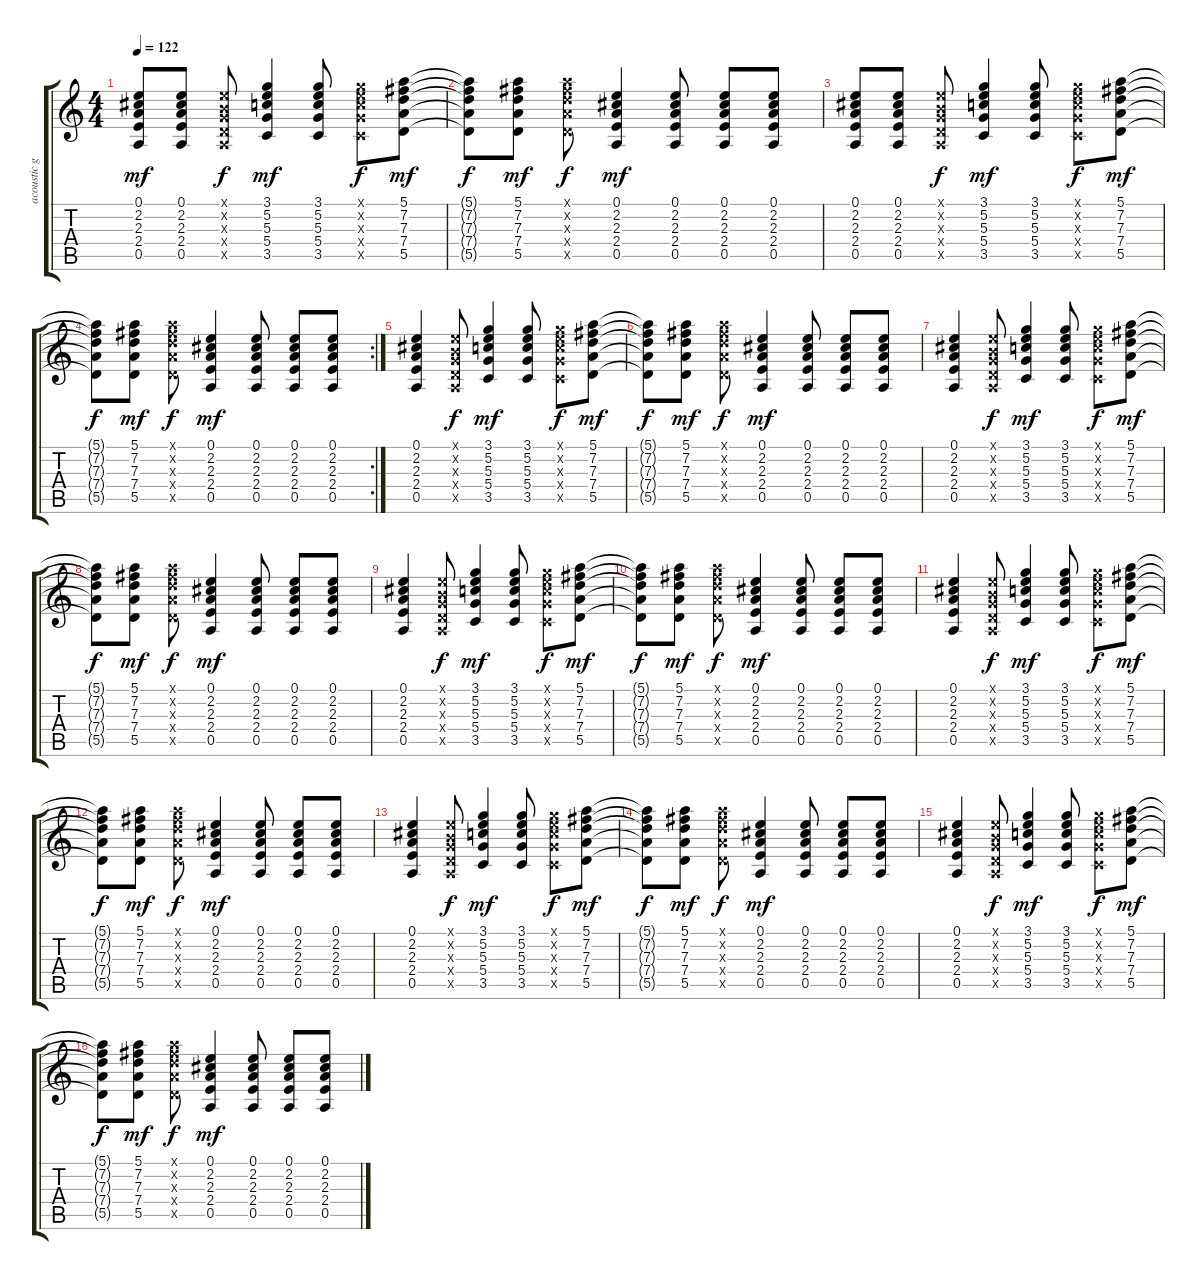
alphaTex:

\track ("acoustic guitar" "acoustic g") {instrument acousticguitarnylon}
\staff {score tabs}
\tuning (E4 B3 G3 D3 A2 E2) {hide}
\ts (4 4)
\tempo 122
\clef g2
\ks c
(0.1 2.2 2.3 2.4 0.5).8{dy mf} (0.1 2.2 2.3 2.4 0.5).8 (0.1{x} 0.2{x} 0.3{x} 0.4{x} 0.5{x}).8{dy f} (3.1 5.2 5.3 5.4 3.5).4{dy mf} (3.1 5.2 5.3 5.4 3.5).8 (3.1{x} 5.2{x} 5.3{x} 5.4{x} 3.5{x}).8{dy f} (5.1 7.2 7.3 7.4 5.5).8{dy mf} |
(5.1{t} 7.2{t} 7.3{t} 7.4{t} 5.5{t}).8{dy f} (5.1 7.2 7.3 7.4 5.5).8{dy mf} (5.1{x} 7.2{x} 7.3{x} 7.4{x} 5.5{x}).8{dy f} (0.1 2.2 2.3 2.4 0.5).4{dy mf} (0.1 2.2 2.3 2.4 0.5).8 (0.1 2.2 2.3 2.4 0.5).8 (0.1 2.2 2.3 2.4 0.5).8 |
(0.1 2.2 2.3 2.4 0.5).8 (0.1 2.2 2.3 2.4 0.5).8 (0.1{x} 0.2{x} 0.3{x} 0.4{x} 0.5{x}).8{dy f} (3.1 5.2 5.3 5.4 3.5).4{dy mf} (3.1 5.2 5.3 5.4 3.5).8 (3.1{x} 5.2{x} 5.3{x} 5.4{x} 3.5{x}).8{dy f} (5.1 7.2 7.3 7.4 5.5).8{dy mf} |
\rc 2
(5.1{t} 7.2{t} 7.3{t} 7.4{t} 5.5{t}).8{dy f} (5.1 7.2 7.3 7.4 5.5).8{dy mf} (5.1{x} 7.2{x} 7.3{x} 7.4{x} 5.5{x}).8{dy f} (0.1 2.2 2.3 2.4 0.5).4{dy mf} (0.1 2.2 2.3 2.4 0.5).8 (0.1 2.2 2.3 2.4 0.5).8 (0.1 2.2 2.3 2.4 0.5).8 |
(0.1 2.2 2.3 2.4 0.5).4 (0.1{x} 0.2{x} 0.3{x} 0.4{x} 0.5{x}).8{dy f} (3.1 5.2 5.3 5.4 3.5).4{dy mf} (3.1 5.2 5.3 5.4 3.5).8 (3.1{x} 5.2{x} 5.3{x} 5.4{x} 3.5{x}).8{dy f} (5.1 7.2 7.3 7.4 5.5).8{dy mf} |
(5.1{t} 7.2{t} 7.3{t} 7.4{t} 5.5{t}).8{dy f} (5.1 7.2 7.3 7.4 5.5).8{dy mf} (5.1{x} 7.2{x} 7.3{x} 7.4{x} 5.5{x}).8{dy f} (0.1 2.2 2.3 2.4 0.5).4{dy mf} (0.1 2.2 2.3 2.4 0.5).8 (0.1 2.2 2.3 2.4 0.5).8 (0.1 2.2 2.3 2.4 0.5).8 |
(0.1 2.2 2.3 2.4 0.5).4 (0.1{x} 0.2{x} 0.3{x} 0.4{x} 0.5{x}).8{dy f} (3.1 5.2 5.3 5.4 3.5).4{dy mf} (3.1 5.2 5.3 5.4 3.5).8 (3.1{x} 5.2{x} 5.3{x} 5.4{x} 3.5{x}).8{dy f} (5.1 7.2 7.3 7.4 5.5).8{dy mf} |
(5.1{t} 7.2{t} 7.3{t} 7.4{t} 5.5{t}).8{dy f} (5.1 7.2 7.3 7.4 5.5).8{dy mf} (5.1{x} 7.2{x} 7.3{x} 7.4{x} 5.5{x}).8{dy f} (0.1 2.2 2.3 2.4 0.5).4{dy mf} (0.1 2.2 2.3 2.4 0.5).8 (0.1 2.2 2.3 2.4 0.5).8 (0.1 2.2 2.3 2.4 0.5).8 |
(0.1 2.2 2.3 2.4 0.5).4 (0.1{x} 0.2{x} 0.3{x} 0.4{x} 0.5{x}).8{dy f} (3.1 5.2 5.3 5.4 3.5).4{dy mf} (3.1 5.2 5.3 5.4 3.5).8 (3.1{x} 5.2{x} 5.3{x} 5.4{x} 3.5{x}).8{dy f} (5.1 7.2 7.3 7.4 5.5).8{dy mf} |
(5.1{t} 7.2{t} 7.3{t} 7.4{t} 5.5{t}).8{dy f} (5.1 7.2 7.3 7.4 5.5).8{dy mf} (5.1{x} 7.2{x} 7.3{x} 7.4{x} 5.5{x}).8{dy f} (0.1 2.2 2.3 2.4 0.5).4{dy mf} (0.1 2.2 2.3 2.4 0.5).8 (0.1 2.2 2.3 2.4 0.5).8 (0.1 2.2 2.3 2.4 0.5).8 |
(0.1 2.2 2.3 2.4 0.5).4 (0.1{x} 0.2{x} 0.3{x} 0.4{x} 0.5{x}).8{dy f} (3.1 5.2 5.3 5.4 3.5).4{dy mf} (3.1 5.2 5.3 5.4 3.5).8 (3.1{x} 5.2{x} 5.3{x} 5.4{x} 3.5{x}).8{dy f} (5.1 7.2 7.3 7.4 5.5).8{dy mf} |
(5.1{t} 7.2{t} 7.3{t} 7.4{t} 5.5{t}).8{dy f} (5.1 7.2 7.3 7.4 5.5).8{dy mf} (5.1{x} 7.2{x} 7.3{x} 7.4{x} 5.5{x}).8{dy f} (0.1 2.2 2.3 2.4 0.5).4{dy mf} (0.1 2.2 2.3 2.4 0.5).8 (0.1 2.2 2.3 2.4 0.5).8 (0.1 2.2 2.3 2.4 0.5).8 |
(0.1 2.2 2.3 2.4 0.5).4 (0.1{x} 0.2{x} 0.3{x} 0.4{x} 0.5{x}).8{dy f} (3.1 5.2 5.3 5.4 3.5).4{dy mf} (3.1 5.2 5.3 5.4 3.5).8 (3.1{x} 5.2{x} 5.3{x} 5.4{x} 3.5{x}).8{dy f} (5.1 7.2 7.3 7.4 5.5).8{dy mf} |
(5.1{t} 7.2{t} 7.3{t} 7.4{t} 5.5{t}).8{dy f} (5.1 7.2 7.3 7.4 5.5).8{dy mf} (5.1{x} 7.2{x} 7.3{x} 7.4{x} 5.5{x}).8{dy f} (0.1 2.2 2.3 2.4 0.5).4{dy mf} (0.1 2.2 2.3 2.4 0.5).8 (0.1 2.2 2.3 2.4 0.5).8 (0.1 2.2 2.3 2.4 0.5).8 |
(0.1 2.2 2.3 2.4 0.5).4 (0.1{x} 0.2{x} 0.3{x} 0.4{x} 0.5{x}).8{dy f} (3.1 5.2 5.3 5.4 3.5).4{dy mf} (3.1 5.2 5.3 5.4 3.5).8 (3.1{x} 5.2{x} 5.3{x} 5.4{x} 3.5{x}).8{dy f} (5.1 7.2 7.3 7.4 5.5).8{dy mf} |
(5.1{t} 7.2{t} 7.3{t} 7.4{t} 5.5{t}).8{dy f} (5.1 7.2 7.3 7.4 5.5).8{dy mf} (5.1{x} 7.2{x} 7.3{x} 7.4{x} 5.5{x}).8{dy f} (0.1 2.2 2.3 2.4 0.5).4{dy mf} (0.1 2.2 2.3 2.4 0.5).8 (0.1 2.2 2.3 2.4 0.5).8 (0.1 2.2 2.3 2.4 0.5).8
